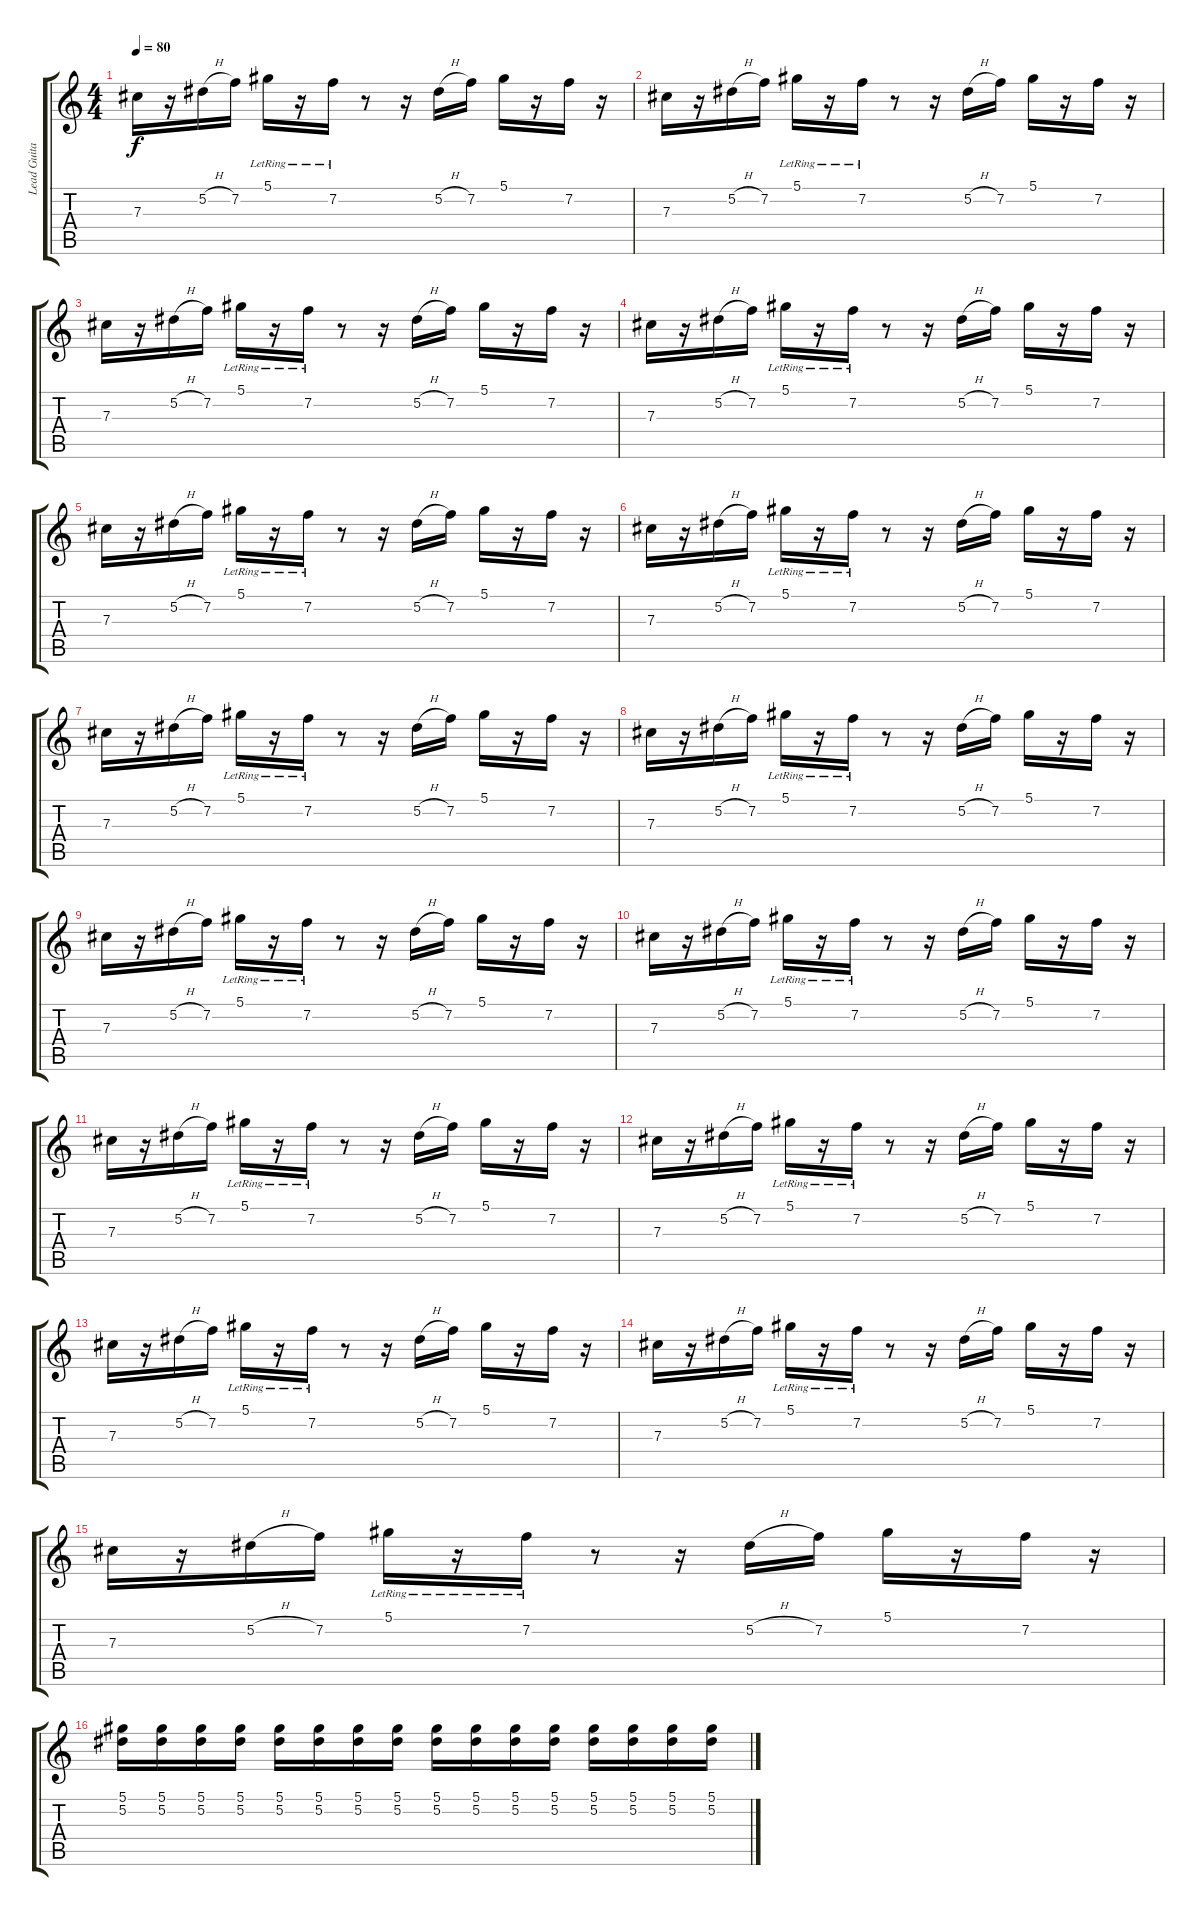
\track ("Lead Guitar (R2K)" "Lead Guita") {instrument electricguitarclean}
\staff {score tabs}
\tuning (Eb4 Bb3 Gb3 Db3 Ab2 Db2) {hide}
\ts (4 4)
\tempo 80
\clef g2
\ks c
7.3.16{dy f} r.16 5.2{h}.16 7.2.16 5.1{lr}.16 r.16 7.2{lr}.16 r.8 r.16 5.2{h}.16 7.2.16 5.1.16 r.16 7.2.16 r.16 |
7.3.16 r.16 5.2{h}.16 7.2.16 5.1{lr}.16 r.16 7.2{lr}.16 r.8 r.16 5.2{h}.16 7.2.16 5.1.16 r.16 7.2.16 r.16 |
7.3.16 r.16 5.2{h}.16 7.2.16 5.1{lr}.16 r.16 7.2{lr}.16 r.8 r.16 5.2{h}.16 7.2.16 5.1.16 r.16 7.2.16 r.16 |
7.3.16 r.16 5.2{h}.16 7.2.16 5.1{lr}.16 r.16 7.2{lr}.16 r.8 r.16 5.2{h}.16 7.2.16 5.1.16 r.16 7.2.16 r.16 |
7.3.16 r.16 5.2{h}.16 7.2.16 5.1{lr}.16 r.16 7.2{lr}.16 r.8 r.16 5.2{h}.16 7.2.16 5.1.16 r.16 7.2.16 r.16 |
7.3.16 r.16 5.2{h}.16 7.2.16 5.1{lr}.16 r.16 7.2{lr}.16 r.8 r.16 5.2{h}.16 7.2.16 5.1.16 r.16 7.2.16 r.16 |
7.3.16 r.16 5.2{h}.16 7.2.16 5.1{lr}.16 r.16 7.2{lr}.16 r.8 r.16 5.2{h}.16 7.2.16 5.1.16 r.16 7.2.16 r.16 |
7.3.16 r.16 5.2{h}.16 7.2.16 5.1{lr}.16 r.16 7.2{lr}.16 r.8 r.16 5.2{h}.16 7.2.16 5.1.16 r.16 7.2.16 r.16 |
7.3.16 r.16 5.2{h}.16 7.2.16 5.1{lr}.16 r.16 7.2{lr}.16 r.8 r.16 5.2{h}.16 7.2.16 5.1.16 r.16 7.2.16 r.16 |
7.3.16 r.16 5.2{h}.16 7.2.16 5.1{lr}.16 r.16 7.2{lr}.16 r.8 r.16 5.2{h}.16 7.2.16 5.1.16 r.16 7.2.16 r.16 |
7.3.16 r.16 5.2{h}.16 7.2.16 5.1{lr}.16 r.16 7.2{lr}.16 r.8 r.16 5.2{h}.16 7.2.16 5.1.16 r.16 7.2.16 r.16 |
7.3.16 r.16 5.2{h}.16 7.2.16 5.1{lr}.16 r.16 7.2{lr}.16 r.8 r.16 5.2{h}.16 7.2.16 5.1.16 r.16 7.2.16 r.16 |
7.3.16 r.16 5.2{h}.16 7.2.16 5.1{lr}.16 r.16 7.2{lr}.16 r.8 r.16 5.2{h}.16 7.2.16 5.1.16 r.16 7.2.16 r.16 |
7.3.16 r.16 5.2{h}.16 7.2.16 5.1{lr}.16 r.16 7.2{lr}.16 r.8 r.16 5.2{h}.16 7.2.16 5.1.16 r.16 7.2.16 r.16 |
7.3.16 r.16 5.2{h}.16 7.2.16 5.1{lr}.16 r.16 7.2{lr}.16 r.8 r.16 5.2{h}.16 7.2.16 5.1.16 r.16 7.2.16 r.16 |
(5.1 5.2).16 (5.1 5.2).16 (5.1 5.2).16 (5.1 5.2).16 (5.1 5.2).16 (5.1 5.2).16 (5.1 5.2).16 (5.1 5.2).16 (5.1 5.2).16 (5.1 5.2).16 (5.1 5.2).16 (5.1 5.2).16 (5.1 5.2).16 (5.1 5.2).16 (5.1 5.2).16 (5.1 5.2).16
